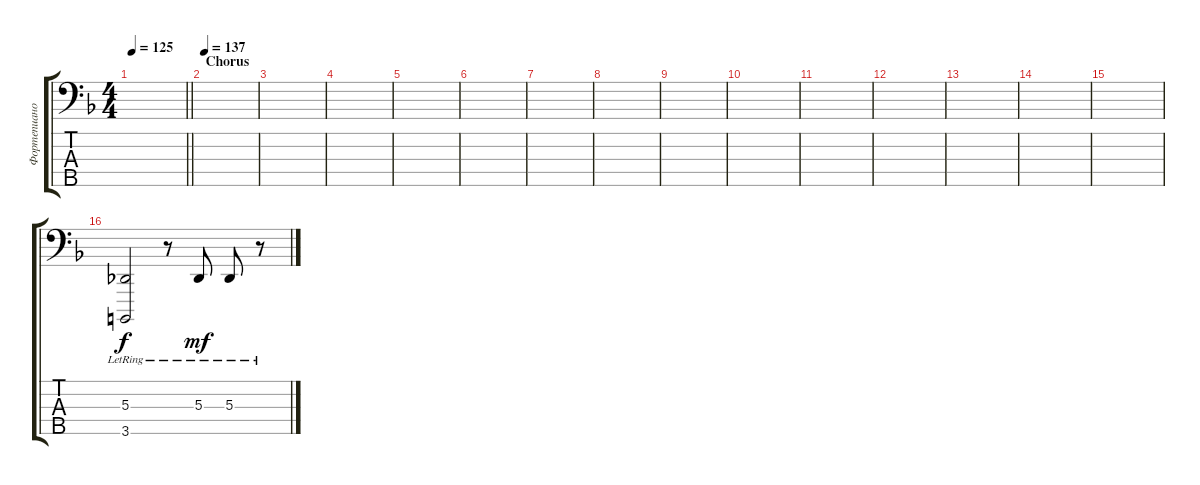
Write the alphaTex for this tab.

\track ("Фортепиано_бас" "Фортепиано") {instrument electricgrandpiano}
\staff {score tabs}
\tuning (Gb2 Db2 Ab1 Eb1 Ab0) {hide}
\ts (4 4)
\tempo 125
\clef f4
\barLineRight lightlight
\ks dminor
|
\section ("" "Chorus")
\tempo 137
|
|
|
|
|
|
|
|
|
|
|
|
|
|
(5.3{lr} 3.5{lr}).2 r.8 5.3{lr}.8{dy mf} 5.3{lr}.8 r.8
